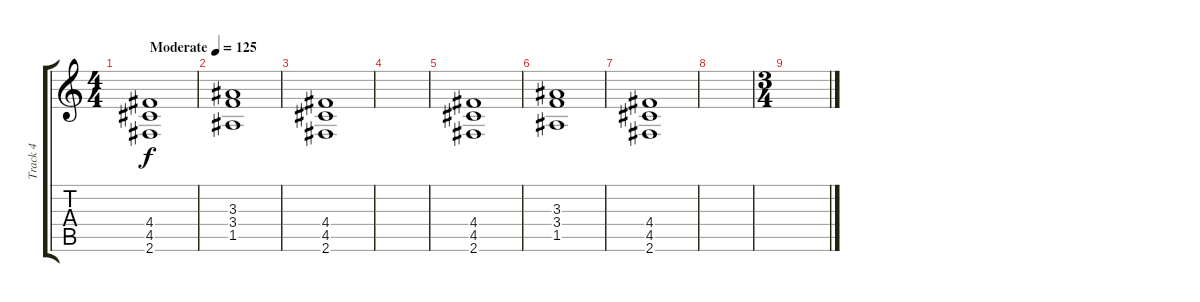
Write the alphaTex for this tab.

\track ("Track 4" "Track 4") {instrument acousticguitarsteel}
\staff {score tabs}
\tuning (E4 B3 G3 D3 A2 E2) {hide}
\ts (4 4)
\tempo (125 "Moderate")
\clef g2
\ks c
(4.4 4.5 2.6).1{dy f instrument acousticguitarsteel} |
(3.3 3.4 1.5).1 |
(4.4 4.5 2.6).1 |
|
(4.4 4.5 2.6).1 |
(3.3 3.4 1.5).1 |
(4.4 4.5 2.6).1 |
|
\ts (3 4)
